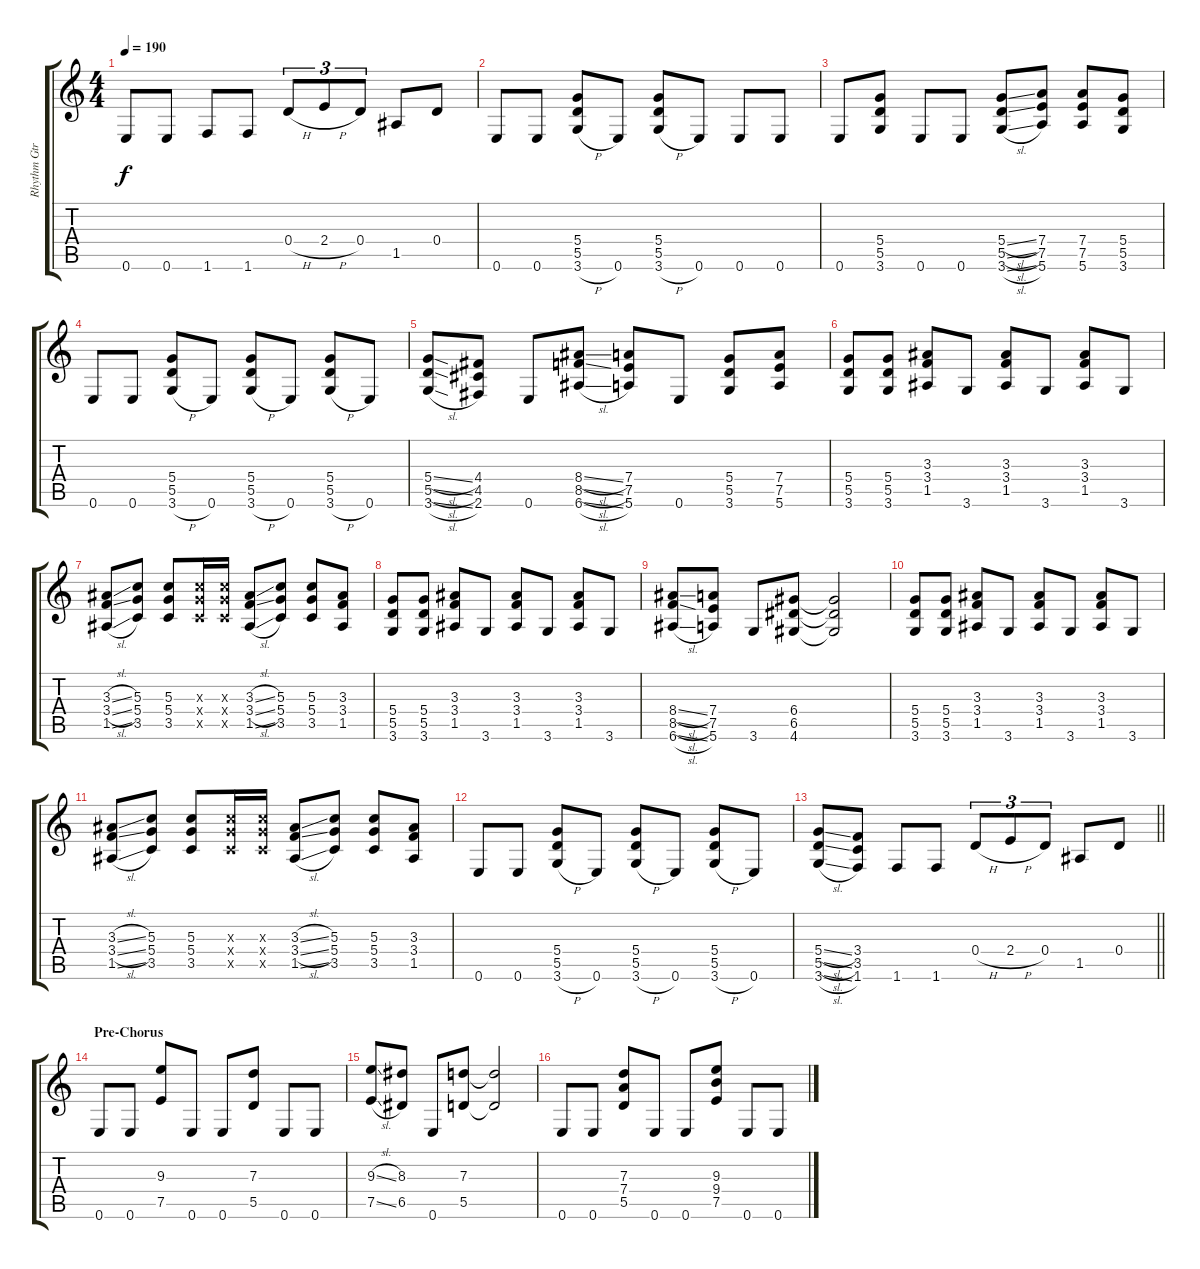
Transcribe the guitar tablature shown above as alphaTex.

\track ("Rhythm Gtr. II" "Rhythm Gtr") {instrument distortionguitar}
\staff {score tabs}
\tuning (E4 B3 G3 D3 A2 E2) {hide}
\ts (4 4)
\tempo 190
\clef g2
\ks c
0.6.8{dy f} 0.6.8 1.6.8 1.6.8 0.4{h}.8{tu (3 2)} 2.4{h}.8{tu (3 2)} 0.4.8{tu (3 2)} 1.5.8 0.4.8 |
0.6.8 0.6.8 (5.4 5.5 3.6{h}).8 0.6.8 (5.4 5.5 3.6{h}).8 0.6.8 0.6.8 0.6.8 |
0.6.8 (5.4 5.5 3.6).8 0.6.8 0.6.8 (5.4{sl} 5.5{sl} 3.6{sl}).8 (7.4 7.5 5.6).8 (7.4 7.5 5.6).8 (5.4 5.5 3.6).8 |
0.6.8 0.6.8 (5.4 5.5 3.6{h}).8 0.6.8 (5.4 5.5 3.6{h}).8 0.6.8 (5.4 5.5 3.6{h}).8 0.6.8 |
(5.4{sl} 5.5{sl} 3.6{sl}).8 (4.4 4.5 2.6).8 0.6.8 (8.4{sl} 8.5{sl} 6.6{sl}).8 (7.4 7.5 5.6).8 0.6.8 (5.4 5.5 3.6).8 (7.4 7.5 5.6).8 |
(5.4 5.5 3.6).8 (5.4 5.5 3.6).8 (3.3 3.4 1.5).8 3.6.8 (3.3 3.4 1.5).8 3.6.8 (3.3 3.4 1.5).8 3.6.8 |
(3.3{sl} 3.4{sl} 1.5{sl}).8 (5.3 5.4 3.5).8 (5.3 5.4 3.5).8 (5.3{x} 5.4{x} 3.5{x}).16 (5.3{x} 5.4{x} 3.5{x}).16 (3.3{sl} 3.4{sl} 1.5{sl}).8 (5.3 5.4 3.5).8 (5.3 5.4 3.5).8 (3.3 3.4 1.5).8 |
(5.4 5.5 3.6).8 (5.4 5.5 3.6).8 (3.3 3.4 1.5).8 3.6.8 (3.3 3.4 1.5).8 3.6.8 (3.3 3.4 1.5).8 3.6.8 |
(8.4{sl} 8.5{sl} 6.6{sl}).8 (7.4 7.5 5.6).8 3.6.8 (6.4 6.5 4.6).8 (6.4{t} 6.5{t} 4.6{t}).2 |
(5.4 5.5 3.6).8 (5.4 5.5 3.6).8 (3.3 3.4 1.5).8 3.6.8 (3.3 3.4 1.5).8 3.6.8 (3.3 3.4 1.5).8 3.6.8 |
(3.3{sl} 3.4{sl} 1.5{sl}).8 (5.3 5.4 3.5).8 (5.3 5.4 3.5).8 (5.3{x} 5.4{x} 3.5{x}).16 (5.3{x} 5.4{x} 3.5{x}).16 (3.3{sl} 3.4{sl} 1.5{sl}).8 (5.3 5.4 3.5).8 (5.3 5.4 3.5).8 (3.3 3.4 1.5).8 |
0.6.8 0.6.8 (5.4 5.5 3.6{h}).8 0.6.8 (5.4 5.5 3.6{h}).8 0.6.8 (5.4 5.5 3.6{h}).8 0.6.8 |
\barLineRight lightlight
(5.4{sl} 5.5{sl} 3.6{sl}).8 (3.4 3.5 1.6).8 1.6.8 1.6.8 0.4{h}.8{tu (3 2)} 2.4{h}.8{tu (3 2)} 0.4.8{tu (3 2)} 1.5.8 0.4.8 |
\section ("" "Pre-Chorus")
0.6.8 0.6.8 (9.3 7.5).8 0.6.8 0.6.8 (7.3 5.5).8 0.6.8 0.6.8 |
(9.3{sl} 7.5{sl}).8 (8.3 6.5).8 0.6.8 (7.3 5.5).8 (7.3{t} 5.5{t}).2 |
0.6.8 0.6.8 (7.3 7.4 5.5).8 0.6.8 0.6.8 (9.3 9.4 7.5).8 0.6.8 0.6.8
